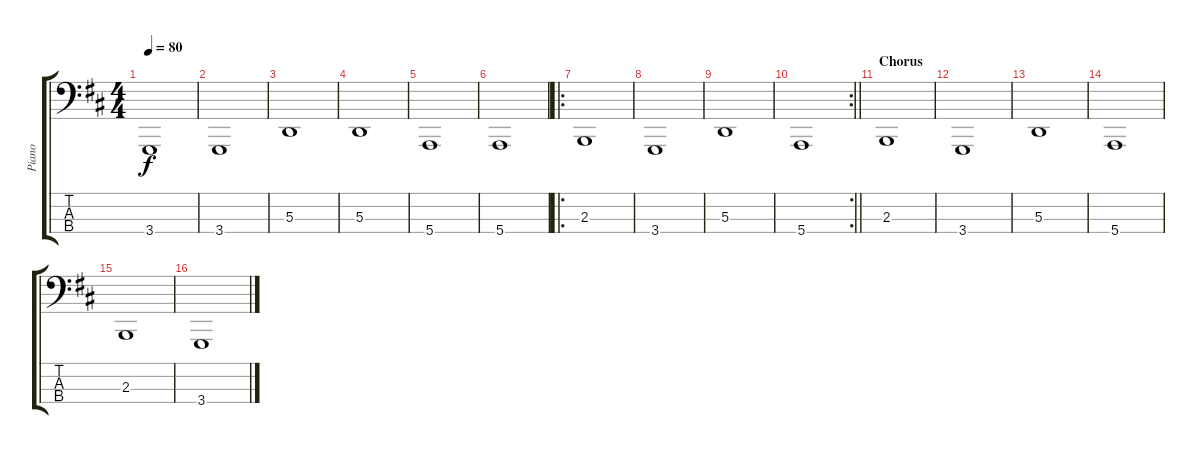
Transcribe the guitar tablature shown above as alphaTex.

\track ("Piano" "Piano") {instrument acousticgrandpiano}
\staff {score tabs}
\tuning (G2 D2 A1 E1) {hide}
\ts (4 4)
\tempo 80
\clef f4
\ks d
3.4.1{dy f} |
3.4.1 |
5.3.1 |
5.3.1 |
5.4.1 |
5.4.1 |
\ro
2.3.1 |
3.4.1 |
5.3.1 |
\rc 2
\barLineRight lightlight
5.4.1 |
\section ("" "Chorus")
2.3.1 |
3.4.1 |
5.3.1 |
5.4.1 |
2.3.1 |
3.4.1
